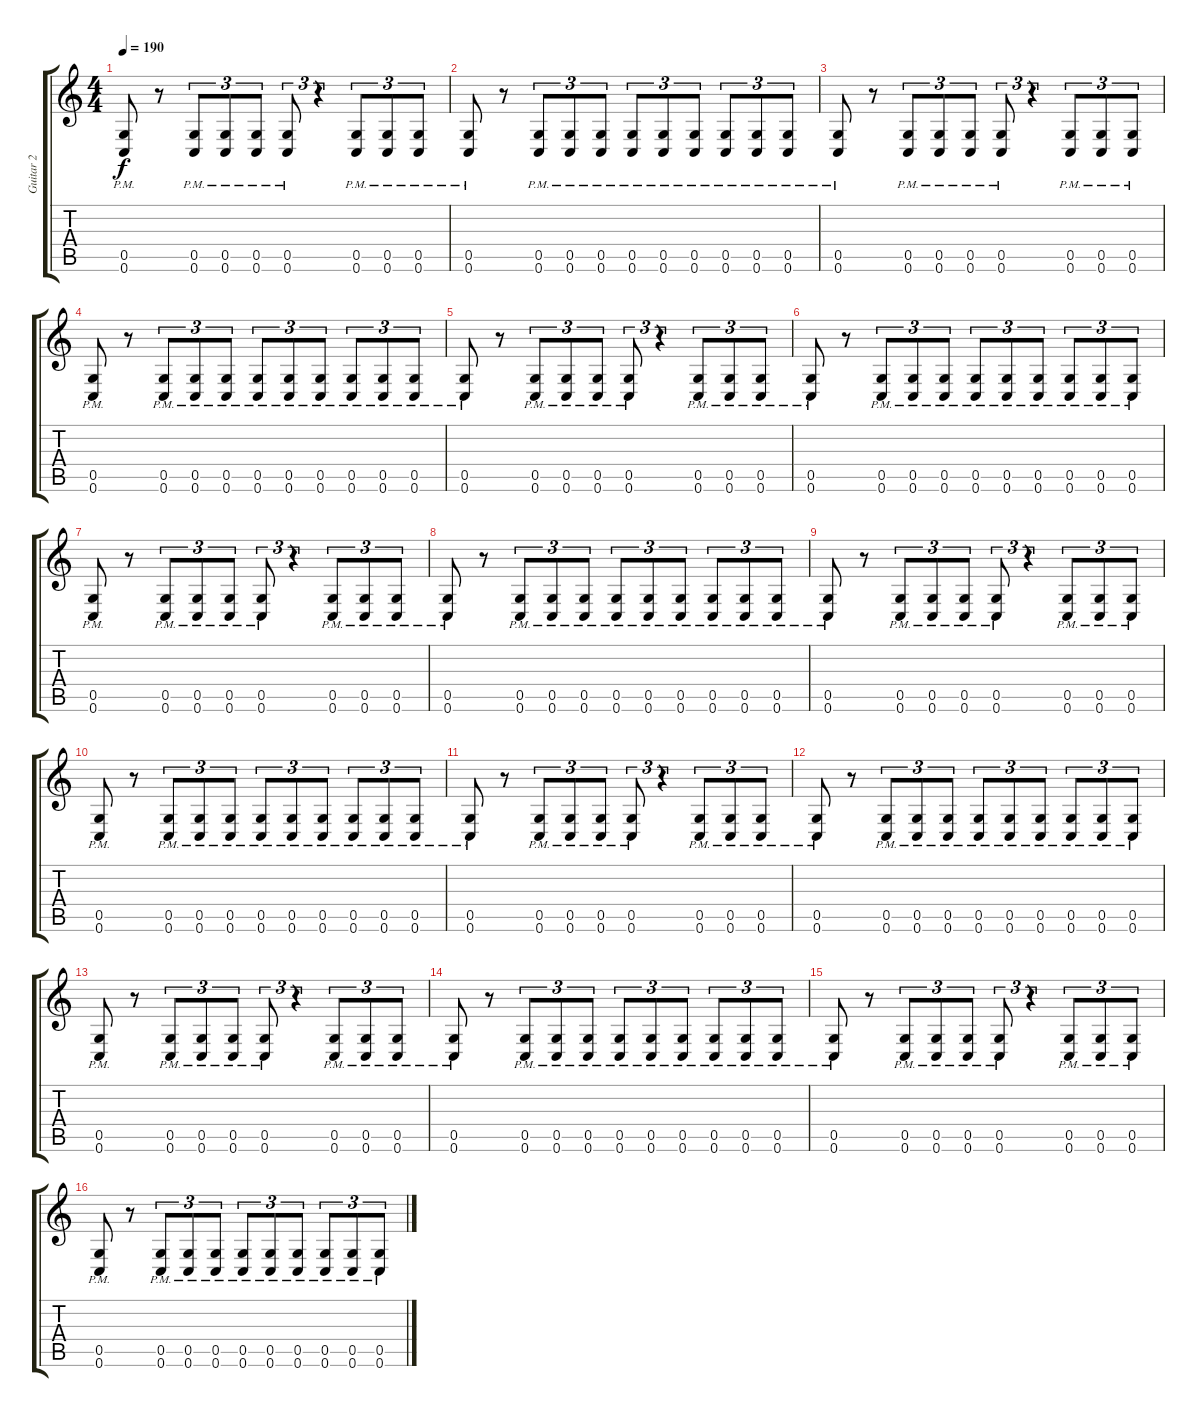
\track ("Guitar 2" "Guitar 2") {instrument distortionguitar}
\staff {score tabs}
\tuning (D4 A3 F3 C3 G2 C2) {hide}
\ts (4 4)
\tempo 190
\clef g2
\ks c
(0.5{pm} 0.6{pm}).8{dy f} r.8 (0.5{pm} 0.6{pm}).8{tu (3 2)} (0.5{pm} 0.6{pm}).8{tu (3 2)} (0.5{pm} 0.6{pm}).8{tu (3 2)} (0.5{pm} 0.6{pm}).8{tu (3 2)} r.4{tu (3 2)} (0.5{pm} 0.6{pm}).8{tu (3 2)} (0.5{pm} 0.6{pm}).8{tu (3 2)} (0.5{pm} 0.6{pm}).8{tu (3 2)} |
(0.5{pm} 0.6{pm}).8 r.8 (0.5{pm} 0.6{pm}).8{tu (3 2)} (0.5{pm} 0.6{pm}).8{tu (3 2)} (0.5{pm} 0.6{pm}).8{tu (3 2)} (0.5{pm} 0.6{pm}).8{tu (3 2)} (0.5{pm} 0.6{pm}).8{tu (3 2)} (0.5{pm} 0.6{pm}).8{tu (3 2)} (0.5{pm} 0.6{pm}).8{tu (3 2)} (0.5{pm} 0.6{pm}).8{tu (3 2)} (0.5{pm} 0.6{pm}).8{tu (3 2)} |
(0.5{pm} 0.6{pm}).8 r.8 (0.5{pm} 0.6{pm}).8{tu (3 2)} (0.5{pm} 0.6{pm}).8{tu (3 2)} (0.5{pm} 0.6{pm}).8{tu (3 2)} (0.5{pm} 0.6{pm}).8{tu (3 2)} r.4{tu (3 2)} (0.5{pm} 0.6{pm}).8{tu (3 2)} (0.5{pm} 0.6{pm}).8{tu (3 2)} (0.5{pm} 0.6{pm}).8{tu (3 2)} |
(0.5{pm} 0.6{pm}).8 r.8 (0.5{pm} 0.6{pm}).8{tu (3 2)} (0.5{pm} 0.6{pm}).8{tu (3 2)} (0.5{pm} 0.6{pm}).8{tu (3 2)} (0.5{pm} 0.6{pm}).8{tu (3 2)} (0.5{pm} 0.6{pm}).8{tu (3 2)} (0.5{pm} 0.6{pm}).8{tu (3 2)} (0.5{pm} 0.6{pm}).8{tu (3 2)} (0.5{pm} 0.6{pm}).8{tu (3 2)} (0.5{pm} 0.6{pm}).8{tu (3 2)} |
(0.5{pm} 0.6{pm}).8 r.8 (0.5{pm} 0.6{pm}).8{tu (3 2)} (0.5{pm} 0.6{pm}).8{tu (3 2)} (0.5{pm} 0.6{pm}).8{tu (3 2)} (0.5{pm} 0.6{pm}).8{tu (3 2)} r.4{tu (3 2)} (0.5{pm} 0.6{pm}).8{tu (3 2)} (0.5{pm} 0.6{pm}).8{tu (3 2)} (0.5{pm} 0.6{pm}).8{tu (3 2)} |
(0.5{pm} 0.6{pm}).8 r.8 (0.5{pm} 0.6{pm}).8{tu (3 2)} (0.5{pm} 0.6{pm}).8{tu (3 2)} (0.5{pm} 0.6{pm}).8{tu (3 2)} (0.5{pm} 0.6{pm}).8{tu (3 2)} (0.5{pm} 0.6{pm}).8{tu (3 2)} (0.5{pm} 0.6{pm}).8{tu (3 2)} (0.5{pm} 0.6{pm}).8{tu (3 2)} (0.5{pm} 0.6{pm}).8{tu (3 2)} (0.5{pm} 0.6{pm}).8{tu (3 2)} |
(0.5{pm} 0.6{pm}).8 r.8 (0.5{pm} 0.6{pm}).8{tu (3 2)} (0.5{pm} 0.6{pm}).8{tu (3 2)} (0.5{pm} 0.6{pm}).8{tu (3 2)} (0.5{pm} 0.6{pm}).8{tu (3 2)} r.4{tu (3 2)} (0.5{pm} 0.6{pm}).8{tu (3 2)} (0.5{pm} 0.6{pm}).8{tu (3 2)} (0.5{pm} 0.6{pm}).8{tu (3 2)} |
(0.5{pm} 0.6{pm}).8 r.8 (0.5{pm} 0.6{pm}).8{tu (3 2)} (0.5{pm} 0.6{pm}).8{tu (3 2)} (0.5{pm} 0.6{pm}).8{tu (3 2)} (0.5{pm} 0.6{pm}).8{tu (3 2)} (0.5{pm} 0.6{pm}).8{tu (3 2)} (0.5{pm} 0.6{pm}).8{tu (3 2)} (0.5{pm} 0.6{pm}).8{tu (3 2)} (0.5{pm} 0.6{pm}).8{tu (3 2)} (0.5{pm} 0.6{pm}).8{tu (3 2)} |
(0.5{pm} 0.6{pm}).8 r.8 (0.5{pm} 0.6{pm}).8{tu (3 2)} (0.5{pm} 0.6{pm}).8{tu (3 2)} (0.5{pm} 0.6{pm}).8{tu (3 2)} (0.5{pm} 0.6{pm}).8{tu (3 2)} r.4{tu (3 2)} (0.5{pm} 0.6{pm}).8{tu (3 2)} (0.5{pm} 0.6{pm}).8{tu (3 2)} (0.5{pm} 0.6{pm}).8{tu (3 2)} |
(0.5{pm} 0.6{pm}).8 r.8 (0.5{pm} 0.6{pm}).8{tu (3 2)} (0.5{pm} 0.6{pm}).8{tu (3 2)} (0.5{pm} 0.6{pm}).8{tu (3 2)} (0.5{pm} 0.6{pm}).8{tu (3 2)} (0.5{pm} 0.6{pm}).8{tu (3 2)} (0.5{pm} 0.6{pm}).8{tu (3 2)} (0.5{pm} 0.6{pm}).8{tu (3 2)} (0.5{pm} 0.6{pm}).8{tu (3 2)} (0.5{pm} 0.6{pm}).8{tu (3 2)} |
(0.5{pm} 0.6{pm}).8 r.8 (0.5{pm} 0.6{pm}).8{tu (3 2)} (0.5{pm} 0.6{pm}).8{tu (3 2)} (0.5{pm} 0.6{pm}).8{tu (3 2)} (0.5{pm} 0.6{pm}).8{tu (3 2)} r.4{tu (3 2)} (0.5{pm} 0.6{pm}).8{tu (3 2)} (0.5{pm} 0.6{pm}).8{tu (3 2)} (0.5{pm} 0.6{pm}).8{tu (3 2)} |
(0.5{pm} 0.6{pm}).8 r.8 (0.5{pm} 0.6{pm}).8{tu (3 2)} (0.5{pm} 0.6{pm}).8{tu (3 2)} (0.5{pm} 0.6{pm}).8{tu (3 2)} (0.5{pm} 0.6{pm}).8{tu (3 2)} (0.5{pm} 0.6{pm}).8{tu (3 2)} (0.5{pm} 0.6{pm}).8{tu (3 2)} (0.5{pm} 0.6{pm}).8{tu (3 2)} (0.5{pm} 0.6{pm}).8{tu (3 2)} (0.5{pm} 0.6{pm}).8{tu (3 2)} |
(0.5{pm} 0.6{pm}).8 r.8 (0.5{pm} 0.6{pm}).8{tu (3 2)} (0.5{pm} 0.6{pm}).8{tu (3 2)} (0.5{pm} 0.6{pm}).8{tu (3 2)} (0.5{pm} 0.6{pm}).8{tu (3 2)} r.4{tu (3 2)} (0.5{pm} 0.6{pm}).8{tu (3 2)} (0.5{pm} 0.6{pm}).8{tu (3 2)} (0.5{pm} 0.6{pm}).8{tu (3 2)} |
(0.5{pm} 0.6{pm}).8 r.8 (0.5{pm} 0.6{pm}).8{tu (3 2)} (0.5{pm} 0.6{pm}).8{tu (3 2)} (0.5{pm} 0.6{pm}).8{tu (3 2)} (0.5{pm} 0.6{pm}).8{tu (3 2)} (0.5{pm} 0.6{pm}).8{tu (3 2)} (0.5{pm} 0.6{pm}).8{tu (3 2)} (0.5{pm} 0.6{pm}).8{tu (3 2)} (0.5{pm} 0.6{pm}).8{tu (3 2)} (0.5{pm} 0.6{pm}).8{tu (3 2)} |
(0.5{pm} 0.6{pm}).8 r.8 (0.5{pm} 0.6{pm}).8{tu (3 2)} (0.5{pm} 0.6{pm}).8{tu (3 2)} (0.5{pm} 0.6{pm}).8{tu (3 2)} (0.5{pm} 0.6{pm}).8{tu (3 2)} r.4{tu (3 2)} (0.5{pm} 0.6{pm}).8{tu (3 2)} (0.5{pm} 0.6{pm}).8{tu (3 2)} (0.5{pm} 0.6{pm}).8{tu (3 2)} |
(0.5{pm} 0.6{pm}).8 r.8 (0.5{pm} 0.6{pm}).8{tu (3 2)} (0.5{pm} 0.6{pm}).8{tu (3 2)} (0.5{pm} 0.6{pm}).8{tu (3 2)} (0.5{pm} 0.6{pm}).8{tu (3 2)} (0.5{pm} 0.6{pm}).8{tu (3 2)} (0.5{pm} 0.6{pm}).8{tu (3 2)} (0.5{pm} 0.6{pm}).8{tu (3 2)} (0.5{pm} 0.6{pm}).8{tu (3 2)} (0.5{pm} 0.6{pm}).8{tu (3 2)}
